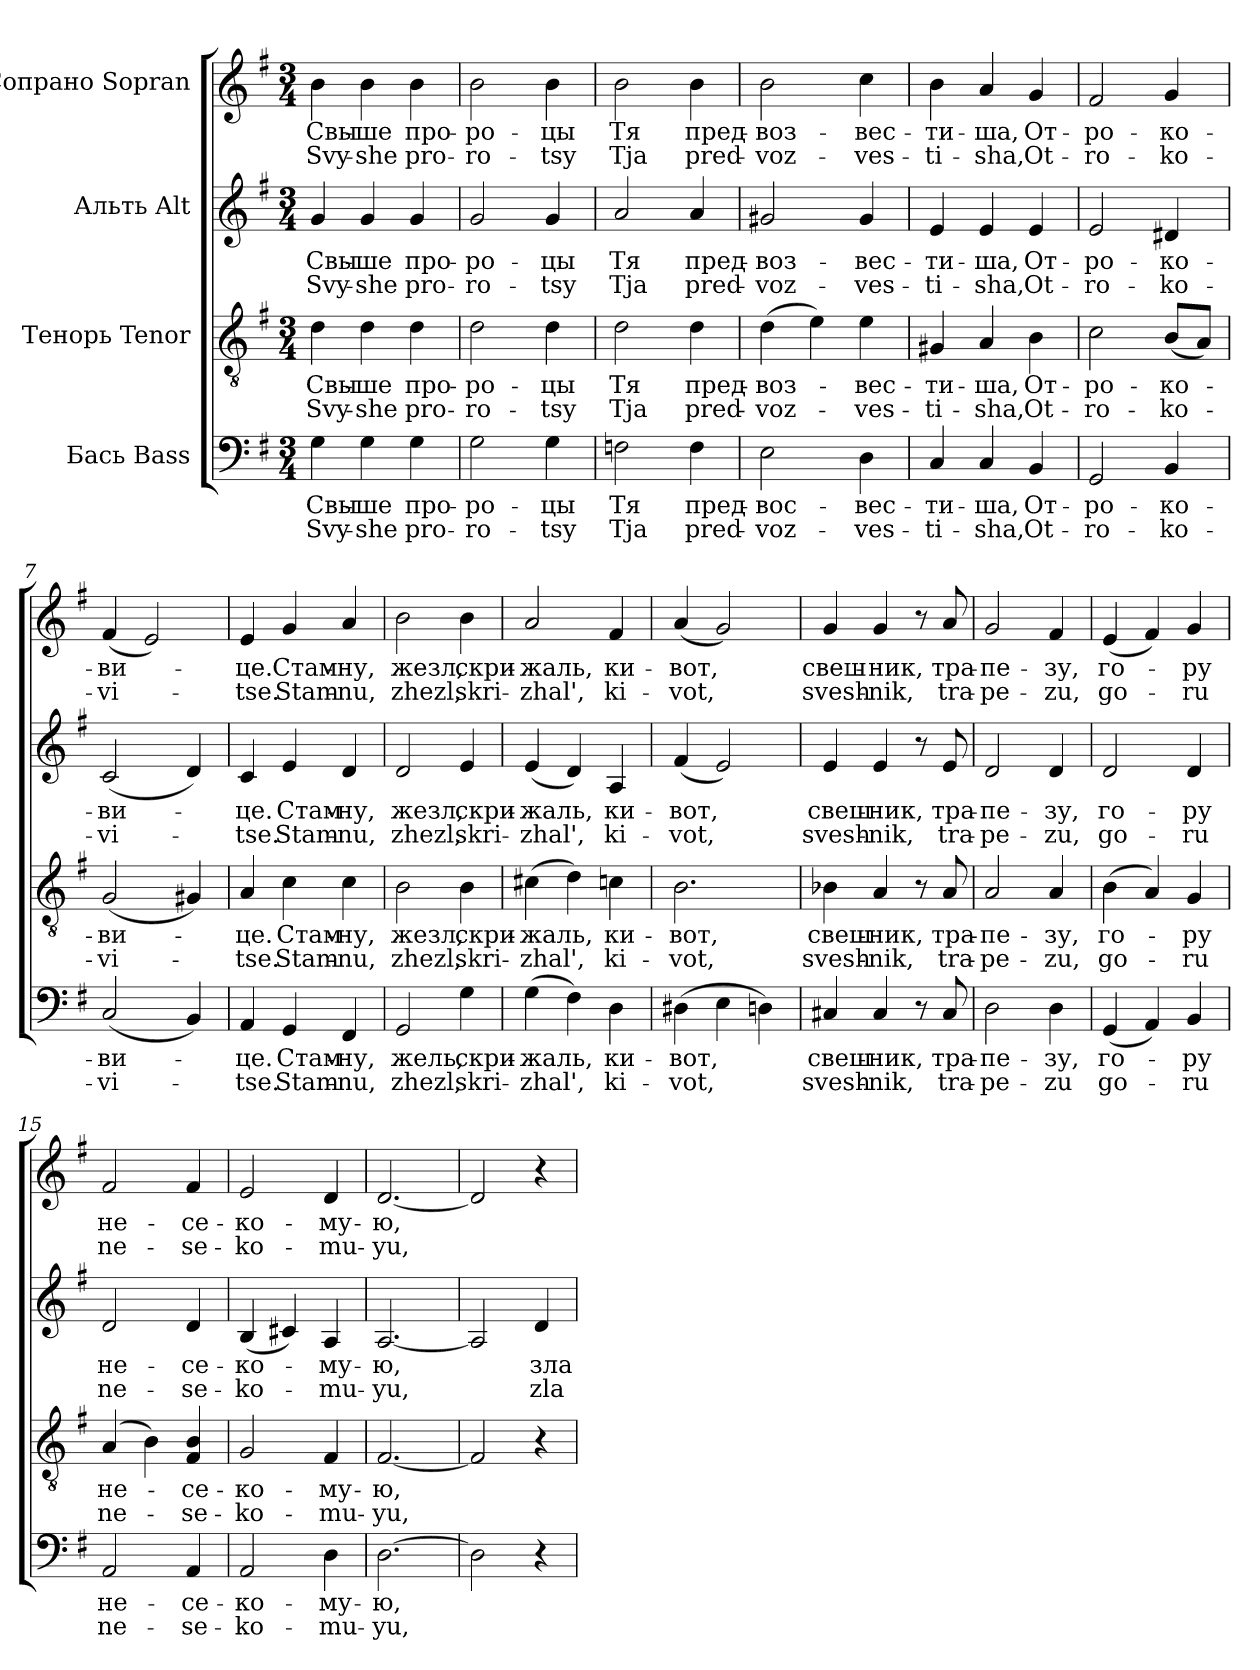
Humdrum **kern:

**kern	**text	**text	**kern	**text	**text	**kern	**text	**text	**kern	**text	**text
*part4	*part4	*part4	*part3	*part3	*part3	*part2	*part2	*part2	*part1	*part1	*part1
*staff4	*staff4	*staff4	*staff3	*staff3	*staff3	*staff2	*staff2	*staff2	*staff1	*staff1	*staff1
*I"Бась Bass	*	*	*I"Тенорь Tenor	*	*	*I"Альть Alt	*	*	*I"Сопрано Sopran	*	*
*clefF4	*	*	*clefGv2	*	*	*clefG2	*	*	*clefG2	*	*
*k[f#]	*	*	*k[f#]	*	*	*k[f#]	*	*	*k[f#]	*	*
*G:	*	*	*G:	*	*	*G:	*	*	*G:	*	*
*M3/4	*	*	*M3/4	*	*	*M3/4	*	*	*M3/4	*	*
=1	=1	=1	=1	=1	=1	=1	=1	=1	=1	=1	=1
!	!LO:LY:b	!LO:LY:b	!	!LO:LY:b	!LO:LY:b	!	!LO:LY:b	!LO:LY:b	!	!LO:LY:b	!LO:LY:b
4G\	Свы-	Svy-	4d\	Свы-	Svy-	4g/	Свы-	Svy-	4b\	Свы-	Svy-
!	!LO:LY:b	!LO:LY:b	!	!LO:LY:b	!LO:LY:b	!	!LO:LY:b	!LO:LY:b	!	!LO:LY:b	!LO:LY:b
4G\	-ше	-she	4d\	-ше	-she	4g/	-ше	-she	4b\	-ше	-she
!	!LO:LY:b	!LO:LY:b	!	!LO:LY:b	!LO:LY:b	!	!LO:LY:b	!LO:LY:b	!	!LO:LY:b	!LO:LY:b
4G\	про-	pro-	4d\	про-	pro-	4g/	про-	pro-	4b\	про-	pro-
=2	=2	=2	=2	=2	=2	=2	=2	=2	=2	=2	=2
!	!LO:LY:b	!LO:LY:b	!	!LO:LY:b	!LO:LY:b	!	!LO:LY:b	!LO:LY:b	!	!LO:LY:b	!LO:LY:b
2G\	-ро-	-ro-	2d\	-ро-	-ro-	2g/	-ро-	-ro-	2b\	-ро-	-ro-
!	!LO:LY:b	!LO:LY:b	!	!LO:LY:b	!LO:LY:b	!	!LO:LY:b	!LO:LY:b	!	!LO:LY:b	!LO:LY:b
4G\	-цы	-tsy	4d\	-цы	-tsy	4g/	-цы	-tsy	4b\	-цы	-tsy
=3	=3	=3	=3	=3	=3	=3	=3	=3	=3	=3	=3
!	!LO:LY:b	!LO:LY:b	!	!LO:LY:b	!LO:LY:b	!	!LO:LY:b	!LO:LY:b	!	!LO:LY:b	!LO:LY:b
2Fn\	Тя	Tja	2d\	Тя	Tja	2a/	Тя	Tja	2b\	Тя	Tja
!	!LO:LY:b	!LO:LY:b	!	!LO:LY:b	!LO:LY:b	!	!LO:LY:b	!LO:LY:b	!	!LO:LY:b	!LO:LY:b
4F\	пред-	pred-	4d\	пред-	pred-	4a/	пред-	pred-	4b\	пред-	pred-
=4	=4	=4	=4	=4	=4	=4	=4	=4	=4	=4	=4
!	!LO:LY:b	!LO:LY:b	!	!LO:LY:b	!LO:LY:b	!	!LO:LY:b	!LO:LY:b	!	!LO:LY:b	!LO:LY:b
2E\	-вос-	-voz-	(>4d\	-воз-	-voz-	2g#X/	-воз-	-voz-	2b\	-воз-	-voz-
.	.	.	4e\)	.	.	.	.	.	.	.	.
!	!LO:LY:b	!LO:LY:b	!	!LO:LY:b	!LO:LY:b	!	!LO:LY:b	!LO:LY:b	!	!LO:LY:b	!LO:LY:b
4D\	-вес-	-ves-	4e\	-вес-	-ves-	4g#/	-вес-	-ves-	4cc\	-вес-	-ves-
=5	=5	=5	=5	=5	=5	=5	=5	=5	=5	=5	=5
!	!LO:LY:b	!LO:LY:b	!	!LO:LY:b	!LO:LY:b	!	!LO:LY:b	!LO:LY:b	!	!LO:LY:b	!LO:LY:b
4C/	-ти-	-ti-	4G#X/	-ти-	-ti-	4e/	-ти-	-ti-	4b\	-ти-	-ti-
!	!LO:LY:b	!LO:LY:b	!	!LO:LY:b	!LO:LY:b	!	!LO:LY:b	!LO:LY:b	!	!LO:LY:b	!LO:LY:b
4C/	-ша,	-sha,	4A/	-ша,	-sha,	4e/	-ша,	-sha,	4a/	-ша,	-sha,
!	!LO:LY:b	!LO:LY:b	!	!LO:LY:b	!LO:LY:b	!	!LO:LY:b	!LO:LY:b	!	!LO:LY:b	!LO:LY:b
4BB/	От-	Ot-	4B\	От-	Ot-	4e/	От-	Ot-	4g/	От-	Ot-
!!LO:LB:g=z
=6	=6	=6	=6	=6	=6	=6	=6	=6	=6	=6	=6
!	!LO:LY:b	!LO:LY:b	!	!LO:LY:b	!LO:LY:b	!	!LO:LY:b	!LO:LY:b	!	!LO:LY:b	!LO:LY:b
2GG/	-ро-	-ro-	2c\	-ро-	-ro-	2e/	-ро-	-ro-	2f#/	-ро-	-ro-
!	!LO:LY:b	!LO:LY:b	!	!LO:LY:b	!LO:LY:b	!	!LO:LY:b	!LO:LY:b	!	!LO:LY:b	!LO:LY:b
4BB/	-ко-	-ko-	(<8B/L	-ко-	-ko-	4d#X/	-ко-	-ko-	4g/	-ко-	-ko-
.	.	.	8A/J)	.	.	.	.	.	.	.	.
=7	=7	=7	=7	=7	=7	=7	=7	=7	=7	=7	=7
!	!LO:LY:b	!LO:LY:b	!	!LO:LY:b	!LO:LY:b	!	!LO:LY:b	!LO:LY:b	!	!LO:LY:b	!LO:LY:b
(<2C/	-ви-	-vi-	(<2G/	-ви-	-vi-	(<2c/	-ви-	-vi-	(<4f#/	-ви-	-vi-
.	.	.	.	.	.	.	.	.	2e/)	.	.
4BB/)	.	.	4G#X/)	.	.	4d/)	.	.	.	.	.
=8	=8	=8	=8	=8	=8	=8	=8	=8	=8	=8	=8
!	!LO:LY:b	!LO:LY:b	!	!LO:LY:b	!LO:LY:b	!	!LO:LY:b	!LO:LY:b	!	!LO:LY:b	!LO:LY:b
4AA/	-це.	-tse.	4A/	-це.	-tse.	4c/	-це.	-tse.	4e/	-це.	-tse.
!	!LO:LY:b	!LO:LY:b	!	!LO:LY:b	!LO:LY:b	!	!LO:LY:b	!LO:LY:b	!	!LO:LY:b	!LO:LY:b
4GG/	Стам-	Stam-	4c\	Стам-	Stam-	4e/	Стам-	Stam-	4g/	Стам-	Stam-
!	!LO:LY:b	!LO:LY:b	!	!LO:LY:b	!LO:LY:b	!	!LO:LY:b	!LO:LY:b	!	!LO:LY:b	!LO:LY:b
4FF#/	-ну,	-nu,	4c\	-ну,	-nu,	4d/	-ну,	-nu,	4a/	-ну,	-nu,
=9	=9	=9	=9	=9	=9	=9	=9	=9	=9	=9	=9
!	!LO:LY:b	!LO:LY:b	!	!LO:LY:b	!LO:LY:b	!	!LO:LY:b	!LO:LY:b	!	!LO:LY:b	!LO:LY:b
2GG/	жель,	zhezl,	2B\	жезл,	zhezl,	2d/	жезл,	zhezl,	2b\	жезл,	zhezl,
!	!LO:LY:b	!LO:LY:b	!	!LO:LY:b	!LO:LY:b	!	!LO:LY:b	!LO:LY:b	!	!LO:LY:b	!LO:LY:b
4G\	скри-	skri-	4B\	скри-	skri-	4e/	скри-	skri-	4b\	скри-	skri-
=10	=10	=10	=10	=10	=10	=10	=10	=10	=10	=10	=10
!	!LO:LY:b	!LO:LY:b	!	!LO:LY:b	!LO:LY:b	!	!LO:LY:b	!LO:LY:b	!	!LO:LY:b	!LO:LY:b
(>4G\	-жаль,	-zhal',	(>4c#X\	-жаль,	-zhal',	(<4e/	-жаль,	-zhal',	2a/	-жаль,	-zhal',
4F#\)	.	.	4d\)	.	.	4d/)	.	.	.	.	.
!	!LO:LY:b	!LO:LY:b	!	!LO:LY:b	!LO:LY:b	!	!LO:LY:b	!LO:LY:b	!	!LO:LY:b	!LO:LY:b
4D\	ки-	ki-	4cn\	ки-	ki-	4A/	ки-	ki-	4f#/	ки-	ki-
!!LO:PB:g=z
=11	=11	=11	=11	=11	=11	=11	=11	=11	=11	=11	=11
!	!LO:LY:b	!LO:LY:b	!	!LO:LY:b	!LO:LY:b	!	!LO:LY:b	!LO:LY:b	!	!LO:LY:b	!LO:LY:b
(>4D#X\	-вот,	-vot,	2.B\	-вот,	-vot,	(<4f#/	-вот,	-vot,	(<4a/	-вот,	-vot,
4E\	.	.	.	.	.	2e/)	.	.	2g/)	.	.
4Dn\)	.	.	.	.	.	.	.	.	.	.	.
=12	=12	=12	=12	=12	=12	=12	=12	=12	=12	=12	=12
!	!LO:LY:b	!LO:LY:b	!	!LO:LY:b	!LO:LY:b	!	!LO:LY:b	!LO:LY:b	!	!LO:LY:b	!LO:LY:b
4C#X/	свеш-	svesh-	4B-X\	свеш-	svesh-	4e/	свеш-	svesh-	4g/	свеш-	svesh-
!	!LO:LY:b	!LO:LY:b	!	!LO:LY:b	!LO:LY:b	!	!LO:LY:b	!LO:LY:b	!	!LO:LY:b	!LO:LY:b
4C#/	-ник,	-nik,	4A/	-ник,	-nik,	4e/	-ник,	-nik,	4g/	-ник,	-nik,
8r	.	.	8r	.	.	8r	.	.	8r	.	.
!	!LO:LY:b	!LO:LY:b	!	!LO:LY:b	!LO:LY:b	!	!LO:LY:b	!LO:LY:b	!	!LO:LY:b	!LO:LY:b
8C#/	тра-	tra-	8A/	тра-	tra-	8e/	тра-	tra-	8a/	тра-	tra-
=13	=13	=13	=13	=13	=13	=13	=13	=13	=13	=13	=13
!	!LO:LY:b	!LO:LY:b	!	!LO:LY:b	!LO:LY:b	!	!LO:LY:b	!LO:LY:b	!	!LO:LY:b	!LO:LY:b
2D\	-пе-	-pe-	2A/	-пе-	-pe-	2d/	-пе-	-pe-	2g/	-пе-	-pe-
!	!LO:LY:b	!LO:LY:b	!	!LO:LY:b	!LO:LY:b	!	!LO:LY:b	!LO:LY:b	!	!LO:LY:b	!LO:LY:b
4D\	-зу,	-zu	4A/	-зу,	-zu,	4d/	-зу,	-zu,	4f#/	-зу,	-zu,
=14	=14	=14	=14	=14	=14	=14	=14	=14	=14	=14	=14
!	!LO:LY:b	!LO:LY:b	!	!LO:LY:b	!LO:LY:b	!	!LO:LY:b	!LO:LY:b	!	!LO:LY:b	!LO:LY:b
(<4GG/	го-	go-	(>4B\	го-	go-	2d/	го-	go-	(<4e/	го-	go-
4AA/)	.	.	4A/)	.	.	.	.	.	4f#/)	.	.
!	!LO:LY:b	!LO:LY:b	!	!LO:LY:b	!LO:LY:b	!	!LO:LY:b	!LO:LY:b	!	!LO:LY:b	!LO:LY:b
4BB/	-ру	-ru	4G/	-ру	-ru	4d/	-ру	-ru	4g/	-ру	-ru
=15	=15	=15	=15	=15	=15	=15	=15	=15	=15	=15	=15
!	!LO:LY:b	!LO:LY:b	!	!LO:LY:b	!LO:LY:b	!	!LO:LY:b	!LO:LY:b	!	!LO:LY:b	!LO:LY:b
2AA/	не-	ne-	(>4A/	не-	ne-	2d/	не-	ne-	2f#/	не-	ne-
.	.	.	4B\)	.	.	.	.	.	.	.	.
!	!LO:LY:b	!LO:LY:b	!	!LO:LY:b	!LO:LY:b	!	!LO:LY:b	!LO:LY:b	!	!LO:LY:b	!LO:LY:b
4AA/	-се-	-se-	4F#/ 4B/	-се-	-se-	4d/	-се-	-se-	4f#/	-се-	-se-
!!LO:LB:g=z
=16	=16	=16	=16	=16	=16	=16	=16	=16	=16	=16	=16
!	!LO:LY:b	!LO:LY:b	!	!LO:LY:b	!LO:LY:b	!	!LO:LY:b	!LO:LY:b	!	!LO:LY:b	!LO:LY:b
2AA/	-ко-	-ko-	2G/	-ко-	-ko-	(<4B/	-ко-	-ko-	2e/	-ко-	-ko-
.	.	.	.	.	.	4c#X/)	.	.	.	.	.
!	!LO:LY:b	!LO:LY:b	!	!LO:LY:b	!LO:LY:b	!	!LO:LY:b	!LO:LY:b	!	!LO:LY:b	!LO:LY:b
4D\	-му-	-mu-	4F#/	-му-	-mu-	4A/	-му-	-mu-	4d/	-му-	-mu-
=17	=17	=17	=17	=17	=17	=17	=17	=17	=17	=17	=17
!	!LO:LY:b	!LO:LY:b	!	!LO:LY:b	!LO:LY:b	!	!LO:LY:b	!LO:LY:b	!	!LO:LY:b	!LO:LY:b
[2.D\	-ю,	-yu,	[2.F#/	-ю,	-yu,	[2.A/	-ю,	-yu,	[2.d/	-ю,	-yu,
=18	=18	=18	=18	=18	=18	=18	=18	=18	=18	=18	=18
2D\]	.	.	2F#/]	.	.	2A/]	.	.	2d/]	.	.
!	!	!	!	!	!	!	!LO:LY:b	!LO:LY:b	!	!	!
4r	.	.	4r	.	.	4d/	зла-	zla-	4r	.	.
=	=	=	=	=	=	=	=	=	=	=	=
*-	*-	*-	*-	*-	*-	*-	*-	*-	*-	*-	*-
